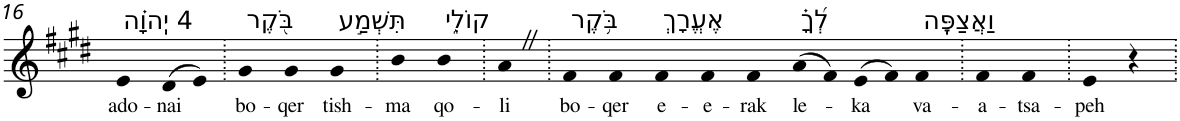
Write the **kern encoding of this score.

**kern	**text
*part1	*part1
*staff1	*staff1
*I"Piano	*
*I'Pno	*
!!LO:PB:g=z
*clefG2	*
*k[f#c#g#d#]	*
*E:	*
=16	=16
!LO:TX:a:t=4 יְֽהוָ֗ה	!
!	!LO:LY:b
4e	ado-
!	!LO:LY:b
(>8d#	-nai
8e)	.
=17.	=17.
!LO:TX:a:t=בֹּ֭קֶר	!
!	!LO:LY:b
4g#	bo-
!	!LO:LY:b
4g#	-qer
!LO:TX:a:t=תִּשְׁמַ֣ע	!
!	!LO:LY:b
4g#	tish-
=18.	=18.
!	!LO:LY:b
4b	-ma
!LO:TX:a:t=קוֹלִ֑י	!
!	!LO:LY:b
4b	qo-
=19.	=19.
!	!LO:LY:b
4aZ	-li
=20.	=20.
!LO:TX:a:t=בֹּ֥קֶר	!
!	!LO:LY:b
4f#	bo-
!	!LO:LY:b
4f#	-qer
!LO:TX:a:t=אֶעֱרָךְ	!
!	!LO:LY:b
4f#	e-
!	!LO:LY:b
4f#	-e-
!	!LO:LY:b
4f#	-rak
!LO:TX:a:t=לְ֝ךָ֗	!
!	!LO:LY:b
(>8a	le-
8f#)	.
!	!LO:LY:b
(>8e	-ka
8f#)	.
!LO:TX:a:t=וַאֲצַפֶּֽה	!
!	!LO:LY:b
4f#	va-
=21.	=21.
!	!LO:LY:b
4f#	-a-
!	!LO:LY:b
4f#	-tsa-
=22.	=22.
!	!LO:LY:b
4e	-peh
4r	.
=.	=.
*-	*-
